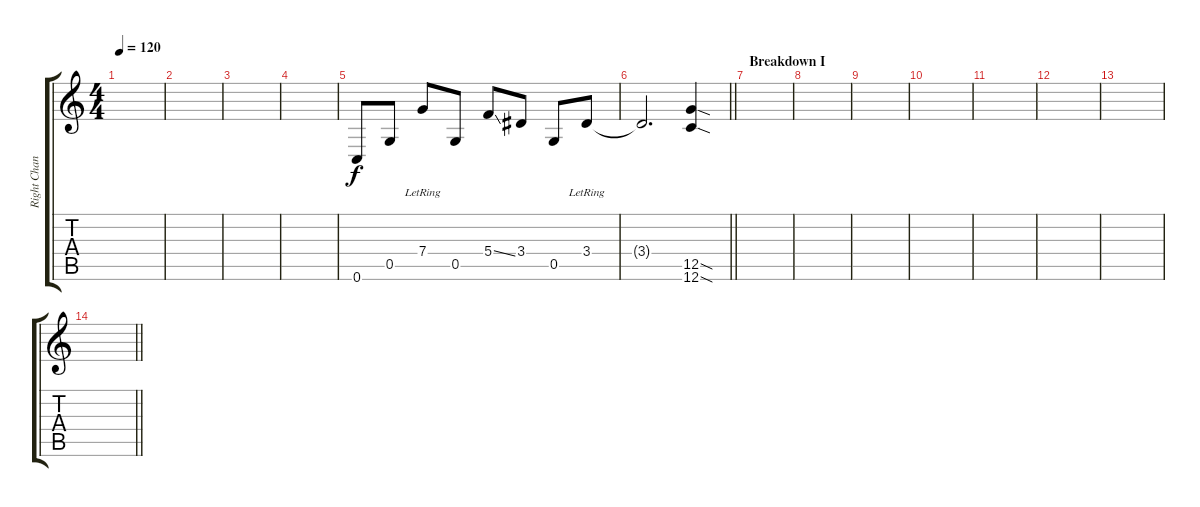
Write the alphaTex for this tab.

\track ("Right Channel" "Right Chan") {instrument electricguitarclean}
\staff {score tabs}
\tuning (D4 A3 F3 C3 G2 C2) {hide}
\ts (4 4)
\tempo 120
\clef g2
\ks c
|
|
|
|
0.6.8 0.5.8 7.4{lr}.8 0.5.8 5.4{ss}.8 3.4.8 0.5.8 3.4{lr}.8 |
\barLineRight lightlight
3.4{t}.2{d} (12.5{sod} 12.6{sod}).4{instrument distortionguitar} |
\section ("" "Breakdown I")
|
|
|
|
|
|
|
\barLineRight lightlight
